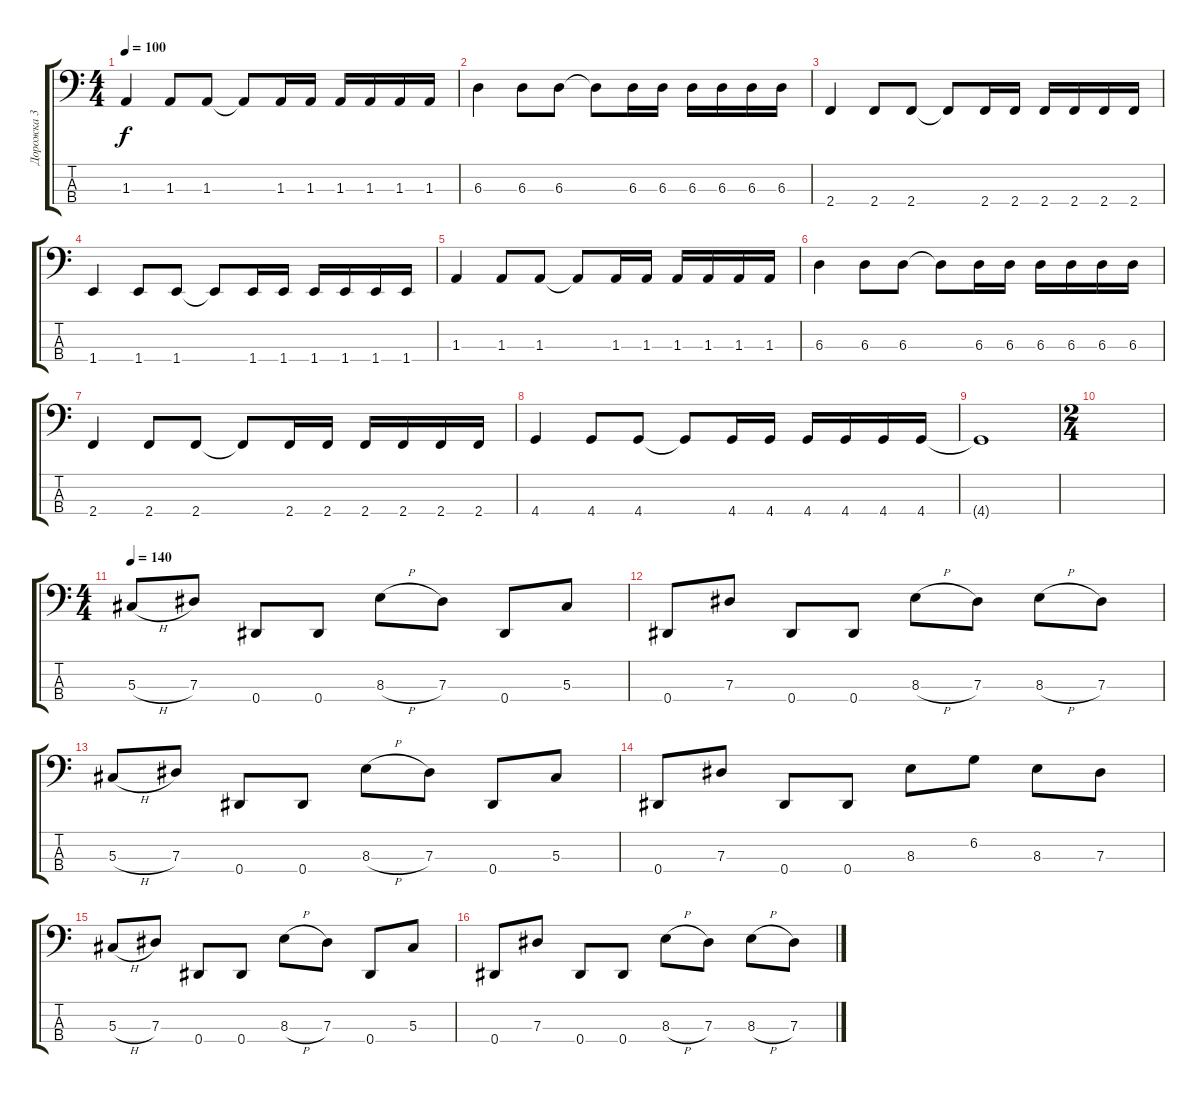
\track ("Дорожка 3" "Дорожка 3") {instrument electricbassfinger}
\staff {score tabs}
\tuning (Gb2 Db2 Ab1 Eb1) {hide}
\ts (4 4)
\tempo 100
\clef f4
\ks c
1.3.4{dy f} 1.3.8 1.3.8 1.3{t}.8 1.3.16 1.3.16 1.3.16 1.3.16 1.3.16 1.3.16 |
6.3.4 6.3.8 6.3.8 6.3{t}.8 6.3.16 6.3.16 6.3.16 6.3.16 6.3.16 6.3.16 |
2.4.4 2.4.8 2.4.8 2.4{t}.8 2.4.16 2.4.16 2.4.16 2.4.16 2.4.16 2.4.16 |
1.4.4 1.4.8 1.4.8 1.4{t}.8 1.4.16 1.4.16 1.4.16 1.4.16 1.4.16 1.4.16 |
1.3.4 1.3.8 1.3.8 1.3{t}.8 1.3.16 1.3.16 1.3.16 1.3.16 1.3.16 1.3.16 |
6.3.4 6.3.8 6.3.8 6.3{t}.8 6.3.16 6.3.16 6.3.16 6.3.16 6.3.16 6.3.16 |
2.4.4 2.4.8 2.4.8 2.4{t}.8 2.4.16 2.4.16 2.4.16 2.4.16 2.4.16 2.4.16 |
4.4.4 4.4.8 4.4.8 4.4{t}.8 4.4.16 4.4.16 4.4.16 4.4.16 4.4.16 4.4.16 |
4.4{t}.1 |
\ts (2 4)
|
\ts (4 4)
\tempo 140
5.3{h}.8 7.3.8 0.4.8 0.4.8 8.3{h}.8 7.3.8 0.4.8 5.3.8 |
0.4.8 7.3.8 0.4.8 0.4.8 8.3{h}.8 7.3.8 8.3{h}.8 7.3.8 |
5.3{h}.8 7.3.8 0.4.8 0.4.8 8.3{h}.8 7.3.8 0.4.8 5.3.8 |
0.4.8 7.3.8 0.4.8 0.4.8 8.3.8 6.2.8 8.3.8 7.3.8 |
5.3{h}.8 7.3.8 0.4.8 0.4.8 8.3{h}.8 7.3.8 0.4.8 5.3.8 |
0.4.8 7.3.8 0.4.8 0.4.8 8.3{h}.8 7.3.8 8.3{h}.8 7.3.8
